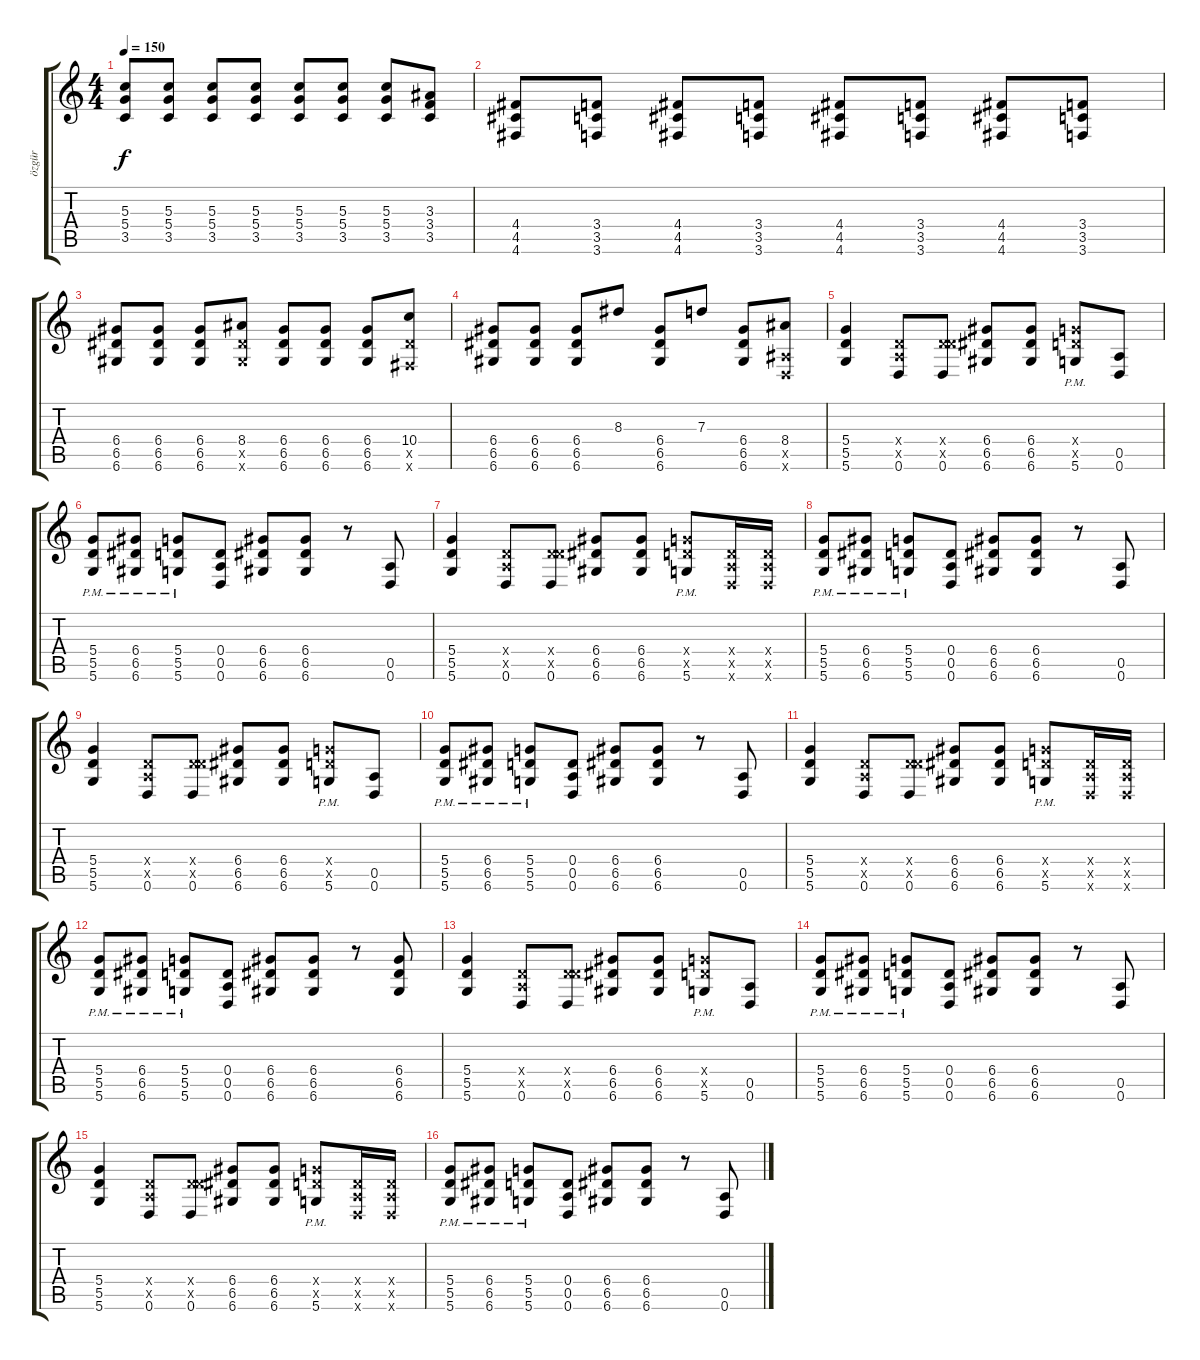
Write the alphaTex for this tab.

\track ("özgür" "özgür") {instrument overdrivenguitar}
\staff {score tabs}
\tuning (E4 B3 G3 D3 A2 D2) {hide}
\ts (4 4)
\tempo 150
\clef g2
\ks c
(5.3 5.4 3.5).8{dy f} (5.3 5.4 3.5).8 (5.3 5.4 3.5).8 (5.3 5.4 3.5).8 (5.3 5.4 3.5).8 (5.3 5.4 3.5).8 (5.3 5.4 3.5).8 (3.3 3.4 3.5).8 |
(4.4 4.5 4.6).8 (3.4 3.5 3.6).8 (4.4 4.5 4.6).8 (3.4 3.5 3.6).8 (4.4 4.5 4.6).8 (3.4 3.5 3.6).8 (4.4 4.5 4.6).8 (3.4 3.5 3.6).8 |
(6.4 6.5 6.6).8 (6.4 6.5 6.6).8 (6.4 6.5 6.6).8 (8.4 6.5{x} 6.6{x}).8 (6.4 6.5 6.6).8 (6.4 6.5 6.6).8 (6.4 6.5 6.6).8 (10.4 6.5{x} 4.6{x}).8 |
(6.4 6.5 6.6).8 (6.4 6.5 6.6).8 (6.4 6.5 6.6).8 8.3.8 (6.4 6.5 6.6).8 7.3.8 (6.4 6.5 6.6).8 (8.4 1.5{x} 0.6{x}).8 |
(5.4 5.5 5.6).4 (0.4{x} 0.5{x} 0.6).8 (0.4{x} 5.5{x} 0.6).8 (6.4 6.5 6.6).8 (6.4 6.5 6.6).8 (5.4{x} 5.5{x} 5.6{pm}).8 (0.5 0.6).8 |
(5.4{pm} 5.5{pm} 5.6{pm}).8 (6.4{pm} 6.5{pm} 6.6{pm}).8 (5.4{pm} 5.5{pm} 5.6{pm}).8 (0.4 0.5 0.6).8 (6.4 6.5 6.6).8 (6.4 6.5 6.6).8 r.8 (0.5 0.6).8 |
(5.4 5.5 5.6).4 (0.4{x} 0.5{x} 0.6).8 (0.4{x} 5.5{x} 0.6).8 (6.4 6.5 6.6).8 (6.4 6.5 6.6).8 (5.4{x} 5.5{x} 5.6{pm}).8 (0.4{x} 0.5{x} 0.6{x}).16 (0.4{x} 0.5{x} 0.6{x}).16 |
(5.4{pm} 5.5{pm} 5.6{pm}).8 (6.4{pm} 6.5{pm} 6.6{pm}).8 (5.4{pm} 5.5{pm} 5.6{pm}).8 (0.4 0.5 0.6).8 (6.4 6.5 6.6).8 (6.4 6.5 6.6).8 r.8 (0.5 0.6).8 |
(5.4 5.5 5.6).4 (0.4{x} 0.5{x} 0.6).8 (0.4{x} 5.5{x} 0.6).8 (6.4 6.5 6.6).8 (6.4 6.5 6.6).8 (5.4{x} 5.5{x} 5.6{pm}).8 (0.5 0.6).8 |
(5.4{pm} 5.5{pm} 5.6{pm}).8 (6.4{pm} 6.5{pm} 6.6{pm}).8 (5.4{pm} 5.5{pm} 5.6{pm}).8 (0.4 0.5 0.6).8 (6.4 6.5 6.6).8 (6.4 6.5 6.6).8 r.8 (0.5 0.6).8 |
(5.4 5.5 5.6).4 (0.4{x} 0.5{x} 0.6).8 (0.4{x} 5.5{x} 0.6).8 (6.4 6.5 6.6).8 (6.4 6.5 6.6).8 (5.4{x} 5.5{x} 5.6{pm}).8 (0.4{x} 0.5{x} 0.6{x}).16 (0.4{x} 0.5{x} 0.6{x}).16 |
(5.4{pm} 5.5{pm} 5.6{pm}).8 (6.4{pm} 6.5{pm} 6.6{pm}).8 (5.4{pm} 5.5{pm} 5.6{pm}).8 (0.4 0.5 0.6).8 (6.4 6.5 6.6).8 (6.4 6.5 6.6).8 r.8 (6.4 6.5 6.6).8 |
(5.4 5.5 5.6).4 (0.4{x} 0.5{x} 0.6).8 (0.4{x} 5.5{x} 0.6).8 (6.4 6.5 6.6).8 (6.4 6.5 6.6).8 (5.4{x} 5.5{x} 5.6{pm}).8 (0.5 0.6).8 |
(5.4{pm} 5.5{pm} 5.6{pm}).8 (6.4{pm} 6.5{pm} 6.6{pm}).8 (5.4{pm} 5.5{pm} 5.6{pm}).8 (0.4 0.5 0.6).8 (6.4 6.5 6.6).8 (6.4 6.5 6.6).8 r.8 (0.5 0.6).8 |
(5.4 5.5 5.6).4 (0.4{x} 0.5{x} 0.6).8 (0.4{x} 5.5{x} 0.6).8 (6.4 6.5 6.6).8 (6.4 6.5 6.6).8 (5.4{x} 5.5{x} 5.6{pm}).8 (0.4{x} 0.5{x} 0.6{x}).16 (0.4{x} 0.5{x} 0.6{x}).16 |
(5.4{pm} 5.5{pm} 5.6{pm}).8 (6.4{pm} 6.5{pm} 6.6{pm}).8 (5.4{pm} 5.5{pm} 5.6{pm}).8 (0.4 0.5 0.6).8 (6.4 6.5 6.6).8 (6.4 6.5 6.6).8 r.8 (0.5 0.6).8
